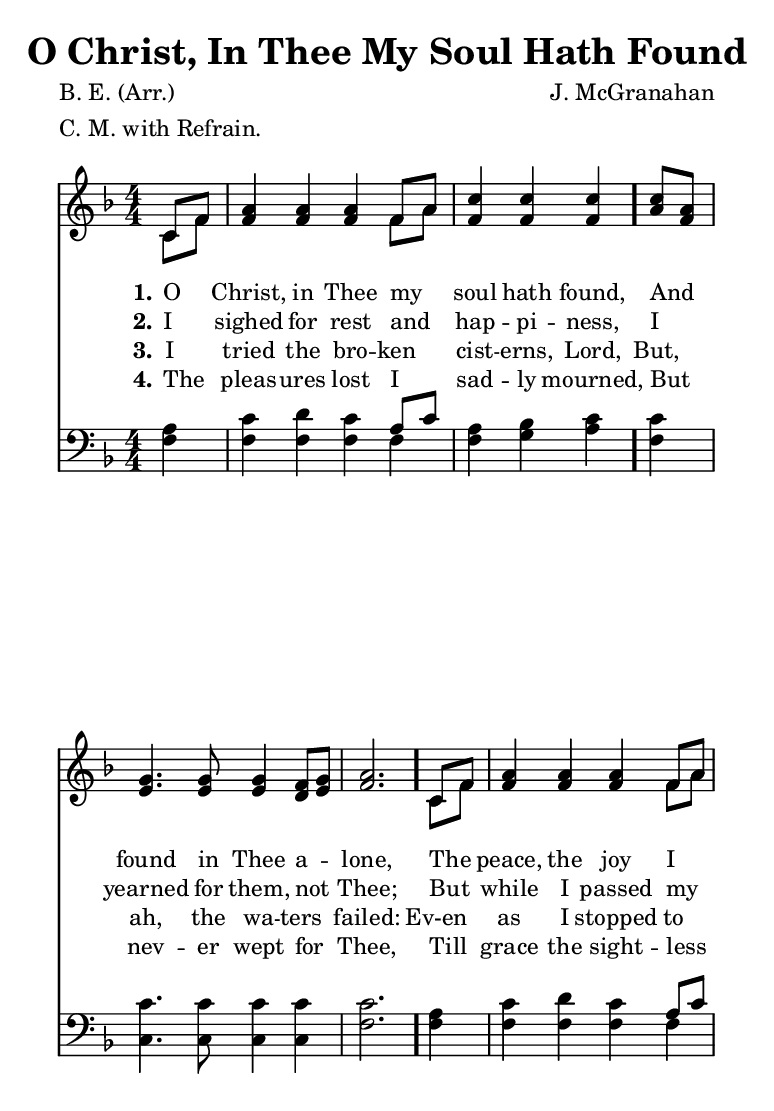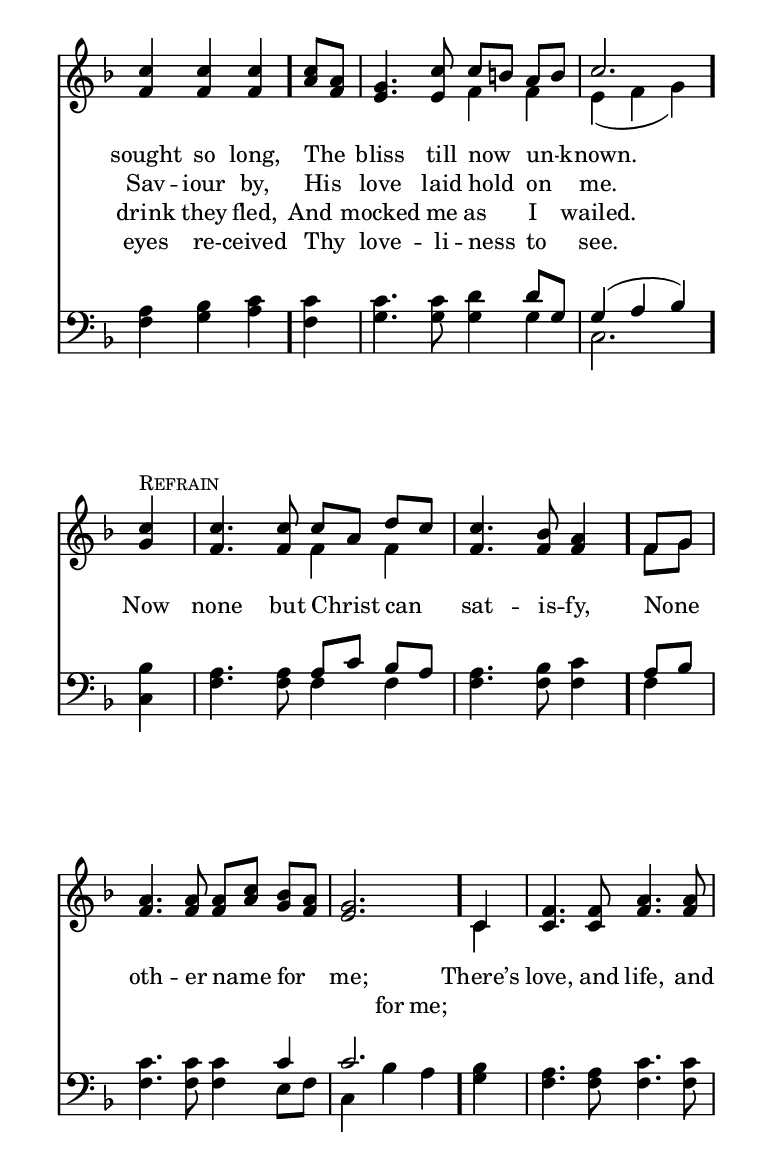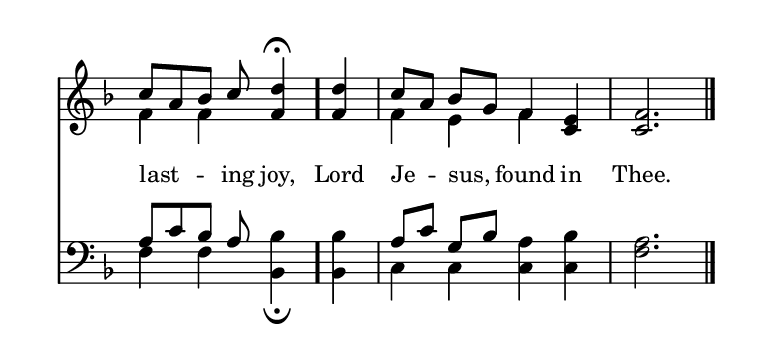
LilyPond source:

\include "common/global.ily"
\paper {
  \include "common/paper.ily"
  %ragged-bottom = ##t
  %ragged-last-bottom = ##t
  %systems-per-page = ##f
  %page-count = ##f
}

\header{
  hymnnumber = "106"
  title = "O Christ, In Thee My Soul Hath Found"
  tunename = ""
  meter = "C. M. with Refrain."
  poet = "B. E. (Arr.)"
  composer = "J. McGranahan"
  %copyright = ""
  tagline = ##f
}

% for fermata in MIDI
ta = { \tempo 4=80 }
tb = { \tempo 4=32 }

patternAA = { }

global = {
  \include "common/overrides.ily"
  \override Staff.TimeSignature.style = #'numbered
  \time 4/4
  \override Score.MetronomeMark.transparent = ##t % hide all fermata changes too
  \ta
  \key f \major
  \partial 4
  \autoBeamOff
}

notesSoprano = {
\global
\relative c' {

  c8[ f8] | a4 a4 a4 f8[ a8] | c4 c4 c4
  c8[ a8] | g4. g8 g4 f8[ g8] | a2.
  c,8[ f8] | a4 a4 a4 f8[ a8] | c4 c4 c4
  c8[ a8] | g4. c8 c8[ b!8] a8[ b8] | c2.

  << s^\markup { \small \caps "Refrain" }
  { c4 | c4. c8 c8[ a8] d8[ c8] | c4. bes8 a4 } >>
  f8[ g8] | a4. a8 a8[ c8] bes8[ a8] | g2.
  c,4 | f4. f8 a4. a8 | c8[ a8 bes8] c8 \tb d4 \fermata \ta
  d4 | c8[ a8] bes8[ g8] f4 e4 | f2.

  \bar "|."

}
}

notesAlto = {
\global
\relative e' {

  c8[ f8] | f4 f4 f4 f8[ a8] | f4 f4 f4
  a8[ f8] | e4. e8 e4 d8[ e8] | f2.
  c8[ f8] | f4 f4 f4 f8[ a8] | f4 f4 f4
  a8[ f8] | e4. e8 f4 f4 | e4( f4 g4)

  g4 | f4. f8 f4 f4 | f4. f8 f4
  f8[ g8] | f4. f8 f8[ a8] g8[ f8] | e2.
  c4 | c4. c8 f4. f8 | f4 f4 f4
  f4 | f4 e4 f4 c4 | c2.

}
}

notesTenor = {
\global
\relative a {

  a4 | c4 d4 c4 a8[ c8] | a4 bes4 c4
  c4 | c4. c8 c4 c4 | c2.
  a4 | c4 d4 c4 a8[ c8] | a4 bes4 c4
  c4 | c4. c8 d4 d8[ g,8] | g4( a4 bes4)

  bes4 | a4. a8 a8[ c8] bes8[ a8] | a4. bes8 c4
  a8[ bes8] | c4. c8 c4 c4 | c2.
  bes4 | a4. a8 c4. c8 | a8[ c8 bes8] a8 bes4
  bes4 | a8[ c8] g8[ bes8] a4 bes4 | a2.

}
}

notesBass = {
\global
\relative f {

  f4 | f4 f4 f4 f4 | f4 g4 a4
  f4 | c4. c8 c4 c4 | f2.
  f4 | f4 f4 f4 f4 | f4 g4 a4
  f4 | g4. g8 g4 g4 | c,2.

  c4 | f4. f8 f4 f4 | f4. f8 f4
  f4 | f4. f8 f4 e8[ f8] | c4 bes'4 a4
  g4 | f4. f8 f4. f8 | f4 f4 bes,4_\fermata
  bes4 | c4 c4 c4 c4 | f2.

}
}

Refrain = \lyricmode {

Now none but Christ can sat -- is -- fy, \bar "."
None oth -- er name for me; \bar "."
There’s love, and life, and last -- ing joy, \bar "."
Lord Je -- sus, found in Thee. \bar "."

}

wordsA = \lyricmode {
\set stanza = "1."

O Christ, in Thee my soul hath found, \bar "."
And found in Thee a -- lone, \bar "."
The peace, the joy I sought so long, \bar "."
The bliss till now un -- known. \bar "."

}

wordsB = \lyricmode {
\set stanza = "2."

I sighed for rest and hap -- pi -- ness,
I yearned for them, not Thee;
But while I passed my Sav -- iour by,
His love laid hold on me.

\Refrain

}

wordsC = \lyricmode {
\set stanza = "3."

I tried the bro -- ken cist -- erns, Lord,
But, ah, the wa -- ters failed:
Ev-en as I stopped to drink they fled,
And mocked me as I wailed.

}

wordsD = \lyricmode {
\set stanza = "4."

The pleas -- ures lost I sad -- ly mourned,
But nev -- er wept for Thee,
Till grace the sight -- less eyes re -- ceived
Thy love -- li -- ness to see.

}

underWords = \lyricmode {

{ \repeat unfold 41 { \skip 4 } }
\markup { \with-color #white { _ } } for me;

}

\score {
  \context ChoirStaff <<
    \context Staff = upper <<
      \set Staff.autoBeaming = ##f
      \set ChoirStaff.systemStartDelimiter = #'SystemStartBar
      \set ChoirStaff.printPartCombineTexts = ##f
      \partcombine #'(2 . 9) \notesSoprano \notesAlto
      \context NullVoice = sopranos { \voiceOne << \notesSoprano >> }
      \context NullVoice = altos { \voiceTwo << \notesAlto >> }
      \context Lyrics = one   \lyricsto sopranos \wordsA
      \context Lyrics = two   \lyricsto sopranos \wordsB
      \context Lyrics = three \lyricsto sopranos \wordsC
      \context Lyrics = four  \lyricsto sopranos \wordsD
    >>
    \context Staff = men <<
      \set Staff.autoBeaming = ##f
      \clef bass
      \set ChoirStaff.printPartCombineTexts = ##f
      \partcombine #'(2 . 9) \notesTenor \notesBass
      \context NullVoice = tenors { \voiceOne << \notesTenor >> }
      \context NullVoice = basses { \voiceTwo << \notesBass >> }
    >>
    \context Lyrics = three \lyricsto basses \underWords
  >>
  \layout {
    \include "common/layout.ily"
  }
  \midi{
    \include "common/midi.ily"
  }
}

\version "2.19.49"  % necessary for upgrading to future LilyPond versions.

% vi:set et ts=2 sw=2 ai nocindent syntax=lilypond:
